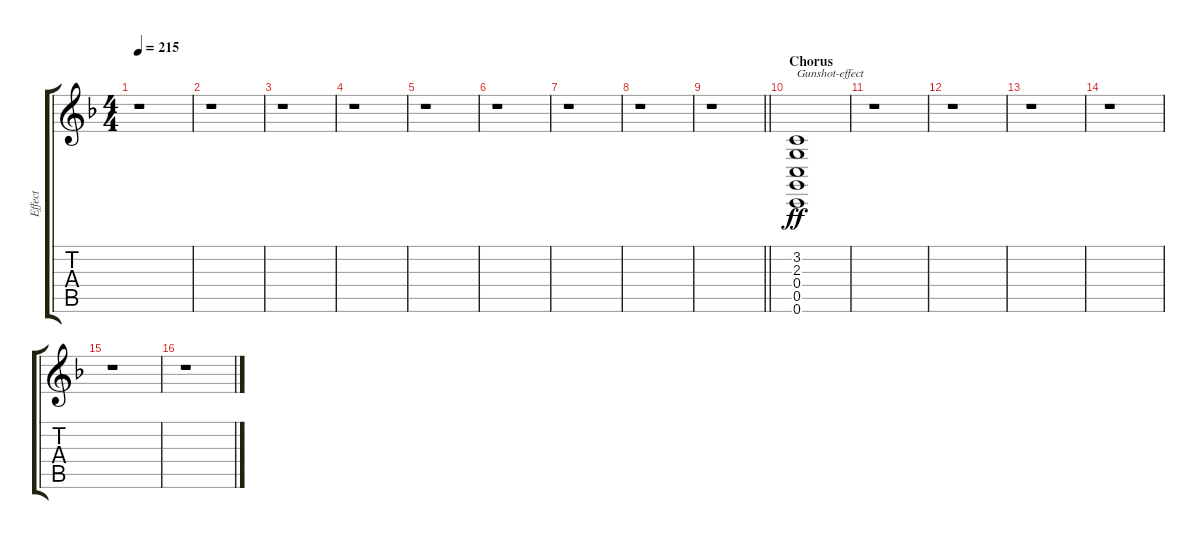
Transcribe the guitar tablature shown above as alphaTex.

\track ("Effect" "Effect") {instrument gunshot}
\staff {score tabs}
\tuning (D4 A3 F3 C3 G2 C2) {hide}
\ts (4 4)
\tempo 215
\clef g2
\ks f
r.1{dy ff} |
r.1 |
r.1 |
r.1 |
r.1 |
r.1 |
r.1 |
r.1 |
\barLineRight lightlight
r.1 |
\section ("" "Chorus")
(3.2 2.3 0.4 0.5 0.6).1{txt "Gunshot-effect"} |
r.1 |
r.1 |
r.1 |
r.1 |
r.1 |
r.1
